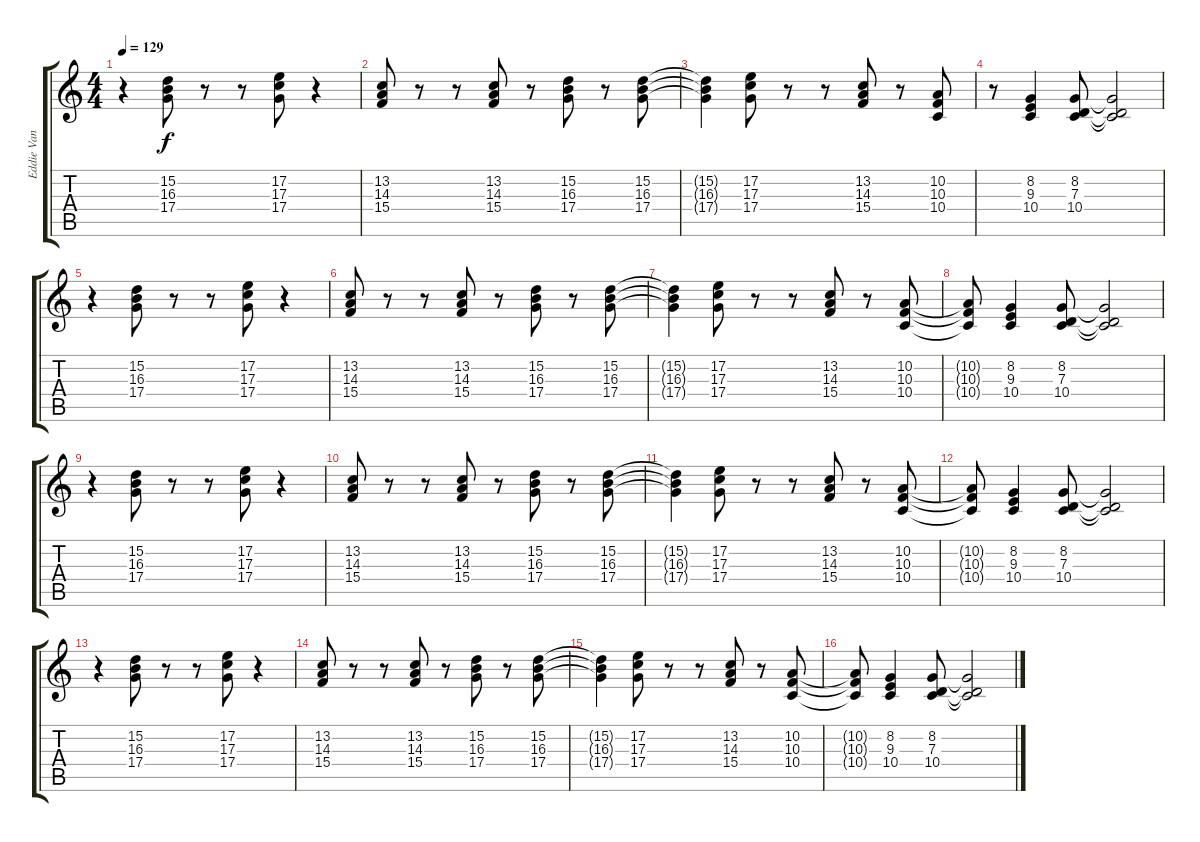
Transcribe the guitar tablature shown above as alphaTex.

\track ("Eddie Van Halen" "Eddie Van ") {instrument lead2sawtooth}
\staff {score tabs}
\tuning (E4 B3 G3 D3 A2 E2) {hide}
\ts (4 4)
\tempo 129
\clef g2
\ks c
r.4{dy f} (15.2 16.3 17.4).8 r.8 r.8 (17.2 17.3 17.4).8 r.4 |
(13.2 14.3 15.4).8 r.8 r.8 (13.2 14.3 15.4).8 r.8 (15.2 16.3 17.4).8 r.8 (15.2 16.3 17.4).8 |
(15.2{t} 16.3{t} 17.4{t}).4 (17.2 17.3 17.4).8 r.8 r.8 (13.2 14.3 15.4).8 r.8 (10.2 10.3 10.4).8 |
r.8 (8.2 9.3 10.4).4 (8.2 7.3 10.4).8 (8.2{t} 7.3{t} 10.4{t}).2 |
r.4 (15.2 16.3 17.4).8 r.8 r.8 (17.2 17.3 17.4).8 r.4 |
(13.2 14.3 15.4).8 r.8 r.8 (13.2 14.3 15.4).8 r.8 (15.2 16.3 17.4).8 r.8 (15.2 16.3 17.4).8 |
(15.2{t} 16.3{t} 17.4{t}).4 (17.2 17.3 17.4).8 r.8 r.8 (13.2 14.3 15.4).8 r.8 (10.2 10.3 10.4).8 |
(10.2{t} 10.3{t} 10.4{t}).8 (8.2 9.3 10.4).4 (8.2 7.3 10.4).8 (8.2{t} 7.3{t} 10.4{t}).2 |
r.4 (15.2 16.3 17.4).8 r.8 r.8 (17.2 17.3 17.4).8 r.4 |
(13.2 14.3 15.4).8 r.8 r.8 (13.2 14.3 15.4).8 r.8 (15.2 16.3 17.4).8 r.8 (15.2 16.3 17.4).8 |
(15.2{t} 16.3{t} 17.4{t}).4 (17.2 17.3 17.4).8 r.8 r.8 (13.2 14.3 15.4).8 r.8 (10.2 10.3 10.4).8 |
(10.2{t} 10.3{t} 10.4{t}).8 (8.2 9.3 10.4).4 (8.2 7.3 10.4).8 (8.2{t} 7.3{t} 10.4{t}).2 |
r.4 (15.2 16.3 17.4).8 r.8 r.8 (17.2 17.3 17.4).8 r.4 |
(13.2 14.3 15.4).8 r.8 r.8 (13.2 14.3 15.4).8 r.8 (15.2 16.3 17.4).8 r.8 (15.2 16.3 17.4).8 |
(15.2{t} 16.3{t} 17.4{t}).4 (17.2 17.3 17.4).8 r.8 r.8 (13.2 14.3 15.4).8 r.8 (10.2 10.3 10.4).8 |
(10.2{t} 10.3{t} 10.4{t}).8 (8.2 9.3 10.4).4 (8.2 7.3 10.4).8 (8.2{t} 7.3{t} 10.4{t}).2
